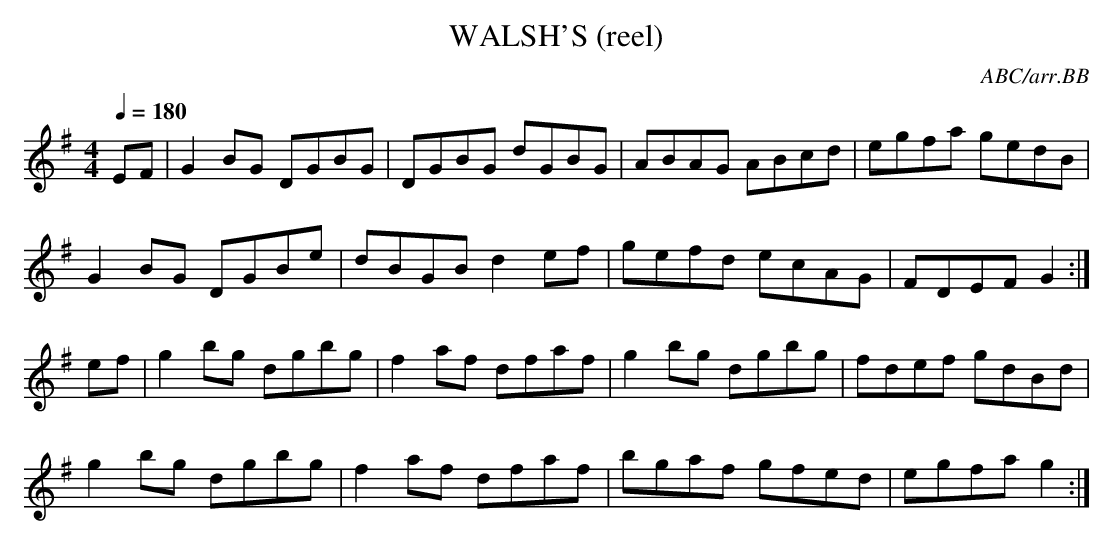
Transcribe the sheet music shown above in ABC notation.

X:1
T:WALSH'S (reel)
C:ABC/arr.BB
Q:1/4=180
L:1/8
M:4/4
K:G
EF|G2BG DGBG|DGBG dGBG|ABAG ABcd|egfa gedB|
G2 BG DGBe|dBGB d2 ef|gefd ecAG|FDEF G2 :|
ef|g2 bg dgbg|f2 af dfaf|g2 bg dgbg|fdef gdBd|
g2 bg dgbg|f2af dfaf|bgaf gfed|egfa g2:|
